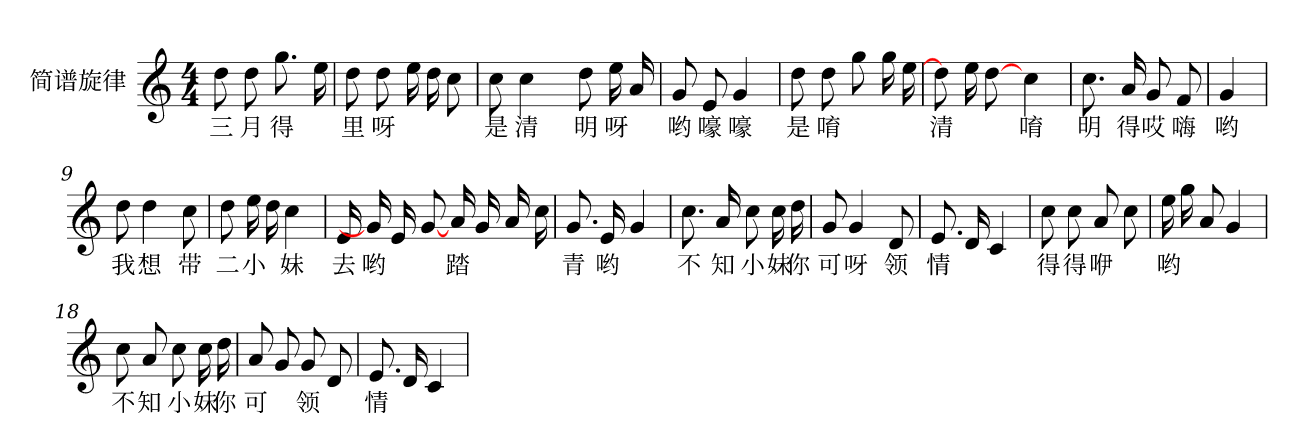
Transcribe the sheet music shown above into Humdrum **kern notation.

**kern	**text
*part1	*part1
*staff1	*staff1
*I"简谱旋律	*
*k[]	*
*M4/4	*
=1	=1
8dd	三
8dd	月
8.gg	得
16ee	.
=2	=2
8dd	里
8dd	呀
16ee	.
16dd	.
8cc	.
=3	=3
8cc	是
!LO:N:vis=4	!
4.cc	清
8dd	明
16ee	呀
16a	.
=4	=4
8g	哟
8e	嚎
4g	嚎
=5	=5
8dd	是
8dd	唷
8gg	.
16gg	.
16ee	.
=6	=6
8dd]	清
16ee	.
!LO:N:vis=8	!
[8.dd	.
4cc	唷
=7	=7
8.cc	明
16a	得
8g	哎
8f	嗨
=8	=8
4g	哟
=9	=9
8dd	我
4dd	想
8cc	带
=10	=10
8dd	二
16ee	小
16dd	.
4cc	妹
=11	=11
16e	去
16g]	哟
16e	.
[8g	.
16a	踏
16g	.
16a	.
16cc	.
=12	=12
8.g	青
16e	哟
4g	.
=13	=13
8.cc	不
16a	知
8cc	小
16cc	妹
16dd	你
=14	=14
8g	可
4g	呀
8d	领
=15	=15
8.e	情
16d	.
4c	.
=16	=16
8cc	得
8cc	得
8a	咿
8cc	.
=17	=17
16ee	哟
16gg	.
8a	.
4g	.
=18	=18
8cc	不
8a	知
8cc	小
16cc	妹
16dd	你
=19	=19
8a	可
8g	.
8g	领
8d	.
=20	=20
8.e	情
16d	.
4c	.
=	=
*-	*-
